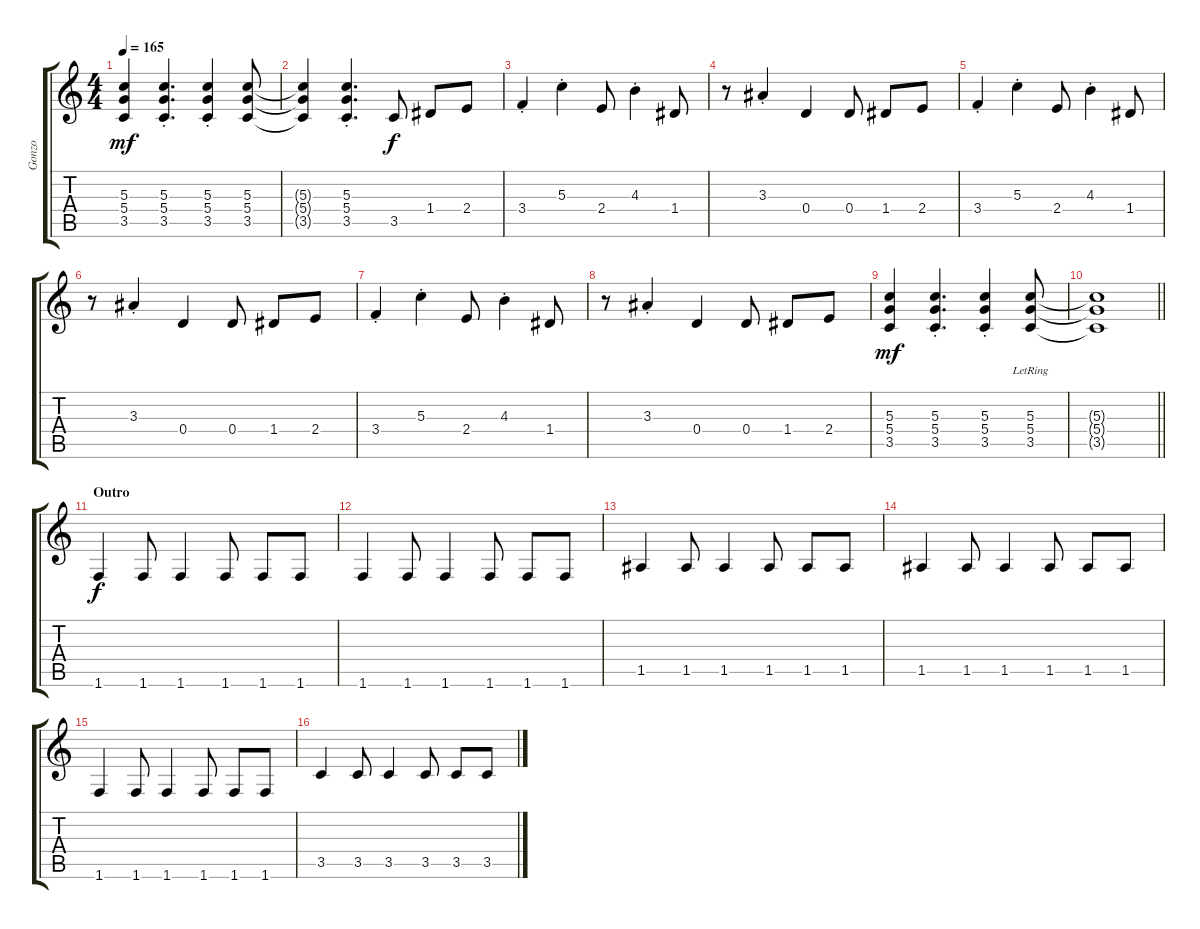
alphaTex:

\track ("Gonzo" "Gonzo") {instrument electricguitarmuted}
\staff {score tabs}
\tuning (E4 B3 G3 D3 A2 E2) {hide}
\ts (4 4)
\tempo 165
\clef g2
\ks c
(5.3 5.4 3.5).4{dy mf} (5.3{st} 5.4{st} 3.5{st}).4{d} (5.3{st} 5.4{st} 3.5{st}).4 (5.3 5.4 3.5).8 |
(5.3{t} 5.4{t} 3.5{t}).4 (5.3{st} 5.4{st} 3.5{st}).4{d} 3.5.8{dy f} 1.4.8 2.4.8 |
3.4{st}.4 5.3{st}.4 2.4.8 4.3{st}.4 1.4.8 |
r.8 3.3{st}.4 0.4.4 0.4.8 1.4.8 2.4.8 |
3.4{st}.4 5.3{st}.4 2.4.8 4.3{st}.4 1.4.8 |
r.8 3.3{st}.4 0.4.4 0.4.8 1.4.8 2.4.8 |
3.4{st}.4 5.3{st}.4 2.4.8 4.3{st}.4 1.4.8 |
r.8 3.3{st}.4 0.4.4 0.4.8 1.4.8 2.4.8 |
(5.3 5.4 3.5).4{dy mf} (5.3{st} 5.4{st} 3.5{st}).4{d} (5.3{st} 5.4{st} 3.5{st}).4 (5.3{lr} 5.4{lr} 3.5{lr}).8 |
\barLineRight lightlight
(5.3{t} 5.4{t} 3.5{t}).1 |
\section ("" "Outro")
1.6.4{dy f} 1.6.8 1.6.4 1.6.8 1.6.8 1.6.8 |
1.6.4 1.6.8 1.6.4 1.6.8 1.6.8 1.6.8 |
1.5.4 1.5.8 1.5.4 1.5.8 1.5.8 1.5.8 |
1.5.4 1.5.8 1.5.4 1.5.8 1.5.8 1.5.8 |
1.6.4 1.6.8 1.6.4 1.6.8 1.6.8 1.6.8 |
3.5.4 3.5.8 3.5.4 3.5.8 3.5.8 3.5.8
